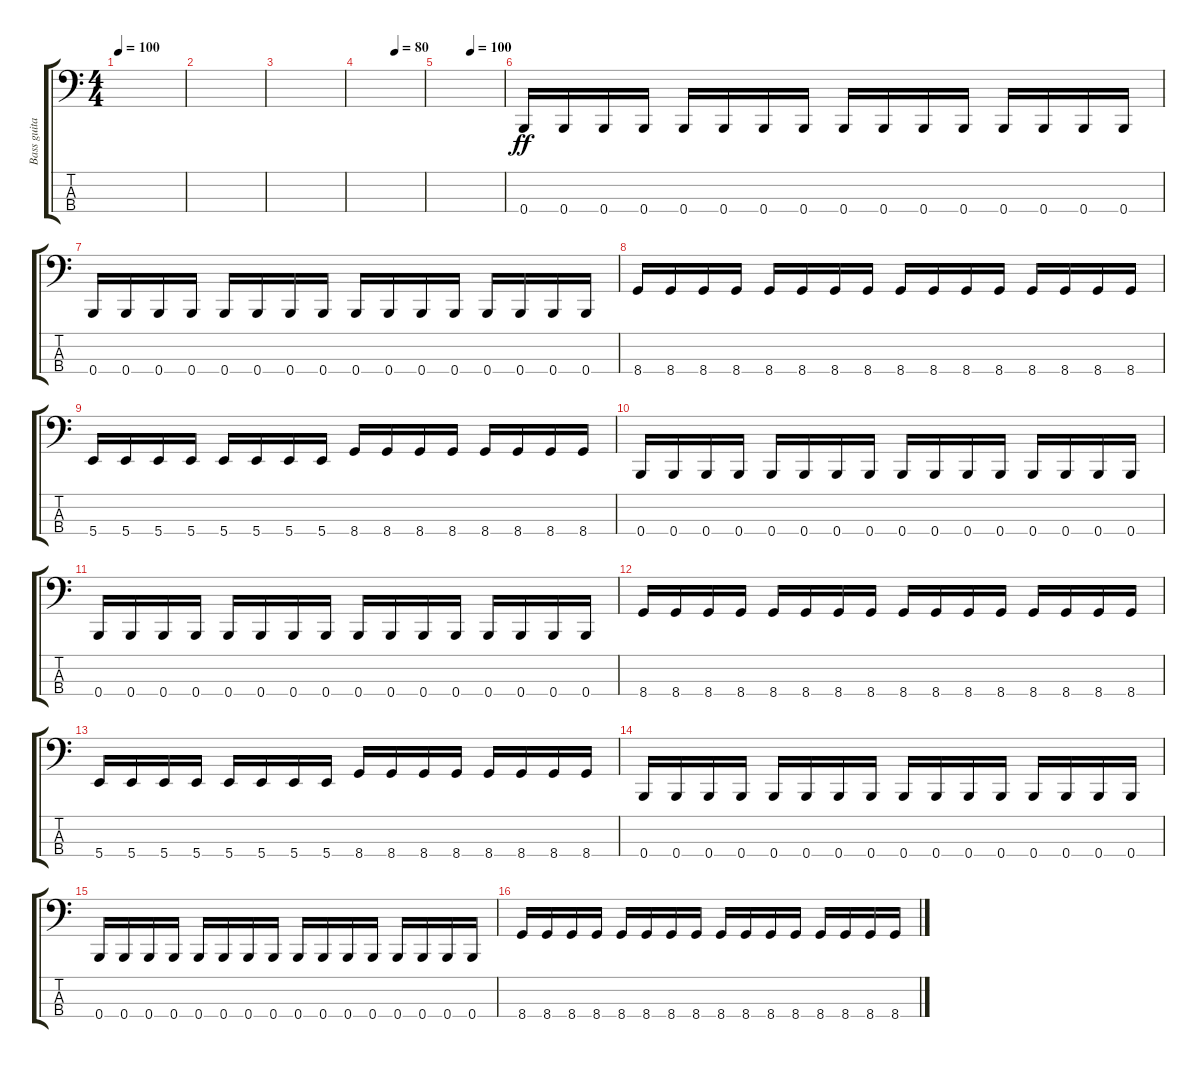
\track ("Bass guitar" "Bass guita") {instrument electricbassfinger}
\staff {score tabs}
\tuning (E2 B1 Gb1 B0) {hide}
\ts (4 4)
\tempo 100
\clef f4
\ks c
|
|
|
\tempo (80 0.5625)
|
\tempo (100 0.5)
|
0.4.16{dy ff} 0.4.16 0.4.16 0.4.16 0.4.16 0.4.16 0.4.16 0.4.16 0.4.16 0.4.16 0.4.16 0.4.16 0.4.16 0.4.16 0.4.16 0.4.16 |
0.4.16 0.4.16 0.4.16 0.4.16 0.4.16 0.4.16 0.4.16 0.4.16 0.4.16 0.4.16 0.4.16 0.4.16 0.4.16 0.4.16 0.4.16 0.4.16 |
8.4.16 8.4.16 8.4.16 8.4.16 8.4.16 8.4.16 8.4.16 8.4.16 8.4.16 8.4.16 8.4.16 8.4.16 8.4.16 8.4.16 8.4.16 8.4.16 |
5.4.16 5.4.16 5.4.16 5.4.16 5.4.16 5.4.16 5.4.16 5.4.16 8.4.16 8.4.16 8.4.16 8.4.16 8.4.16 8.4.16 8.4.16 8.4.16 |
0.4.16 0.4.16 0.4.16 0.4.16 0.4.16 0.4.16 0.4.16 0.4.16 0.4.16 0.4.16 0.4.16 0.4.16 0.4.16 0.4.16 0.4.16 0.4.16 |
0.4.16 0.4.16 0.4.16 0.4.16 0.4.16 0.4.16 0.4.16 0.4.16 0.4.16 0.4.16 0.4.16 0.4.16 0.4.16 0.4.16 0.4.16 0.4.16 |
8.4.16 8.4.16 8.4.16 8.4.16 8.4.16 8.4.16 8.4.16 8.4.16 8.4.16 8.4.16 8.4.16 8.4.16 8.4.16 8.4.16 8.4.16 8.4.16 |
5.4.16 5.4.16 5.4.16 5.4.16 5.4.16 5.4.16 5.4.16 5.4.16 8.4.16 8.4.16 8.4.16 8.4.16 8.4.16 8.4.16 8.4.16 8.4.16 |
0.4.16 0.4.16 0.4.16 0.4.16 0.4.16 0.4.16 0.4.16 0.4.16 0.4.16 0.4.16 0.4.16 0.4.16 0.4.16 0.4.16 0.4.16 0.4.16 |
0.4.16 0.4.16 0.4.16 0.4.16 0.4.16 0.4.16 0.4.16 0.4.16 0.4.16 0.4.16 0.4.16 0.4.16 0.4.16 0.4.16 0.4.16 0.4.16 |
8.4.16 8.4.16 8.4.16 8.4.16 8.4.16 8.4.16 8.4.16 8.4.16 8.4.16 8.4.16 8.4.16 8.4.16 8.4.16 8.4.16 8.4.16 8.4.16
